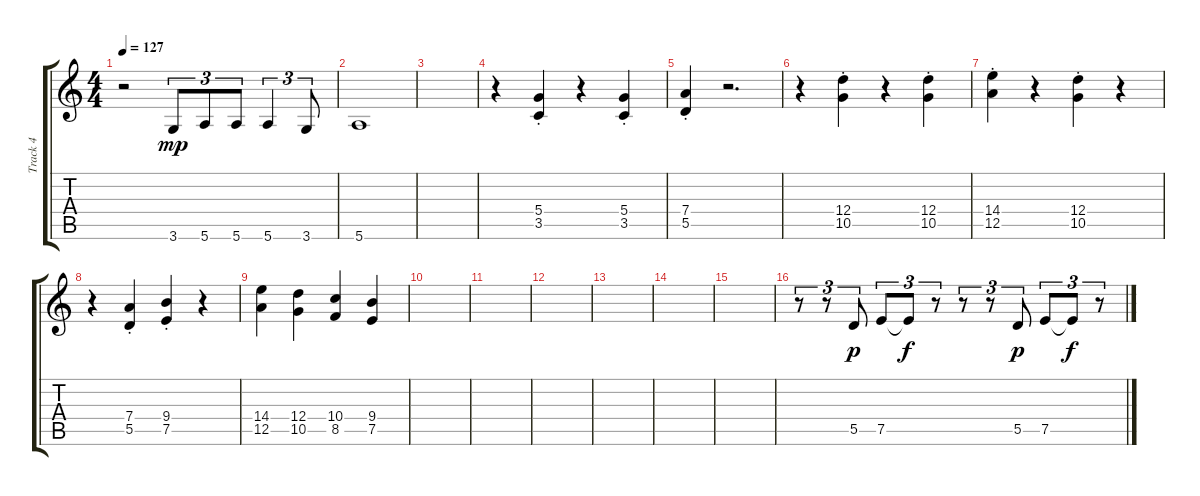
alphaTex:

\track ("Track 4" "Track 4") {instrument overdrivenguitar}
\staff {score tabs}
\tuning (E4 B3 G3 D3 A2 E2) {hide}
\ts (4 4)
\tempo 127
\clef g2
\ks c
r.2{dy mp} 3.6.8{tu (3 2)} 5.6.8{tu (3 2)} 5.6.8{tu (3 2)} 5.6.4{tu (3 2)} 3.6.8{tu (3 2)} |
5.6.1 |
|
r.4 (5.4{st} 3.5{st}).4 r.4 (5.4{st} 3.5{st}).4 |
(7.4{st} 5.5{st}).4 r.2{d} |
r.4 (12.4{st} 10.5{st}).4 r.4 (12.4{st} 10.5{st}).4 |
(14.4{st} 12.5{st}).4 r.4 (12.4{st} 10.5{st}).4 r.4 |
r.4 (7.4{st} 5.5{st}).4 (9.4{st} 7.5{st}).4 r.4 |
(14.4 12.5).4 (12.4 10.5).4 (10.4 8.5).4 (9.4 7.5).4 |
|
|
|
|
|
|
r.8{tu (3 2)} r.8{tu (3 2)} 5.5.8{tu (3 2) dy p} 7.5.8{tu (3 2)} 7.5{t}.8{tu (3 2) dy f} r.8{tu (3 2)} r.8{tu (3 2)} r.8{tu (3 2)} 5.5.8{tu (3 2) dy p} 7.5.8{tu (3 2)} 7.5{t}.8{tu (3 2) dy f} r.8{tu (3 2)}
